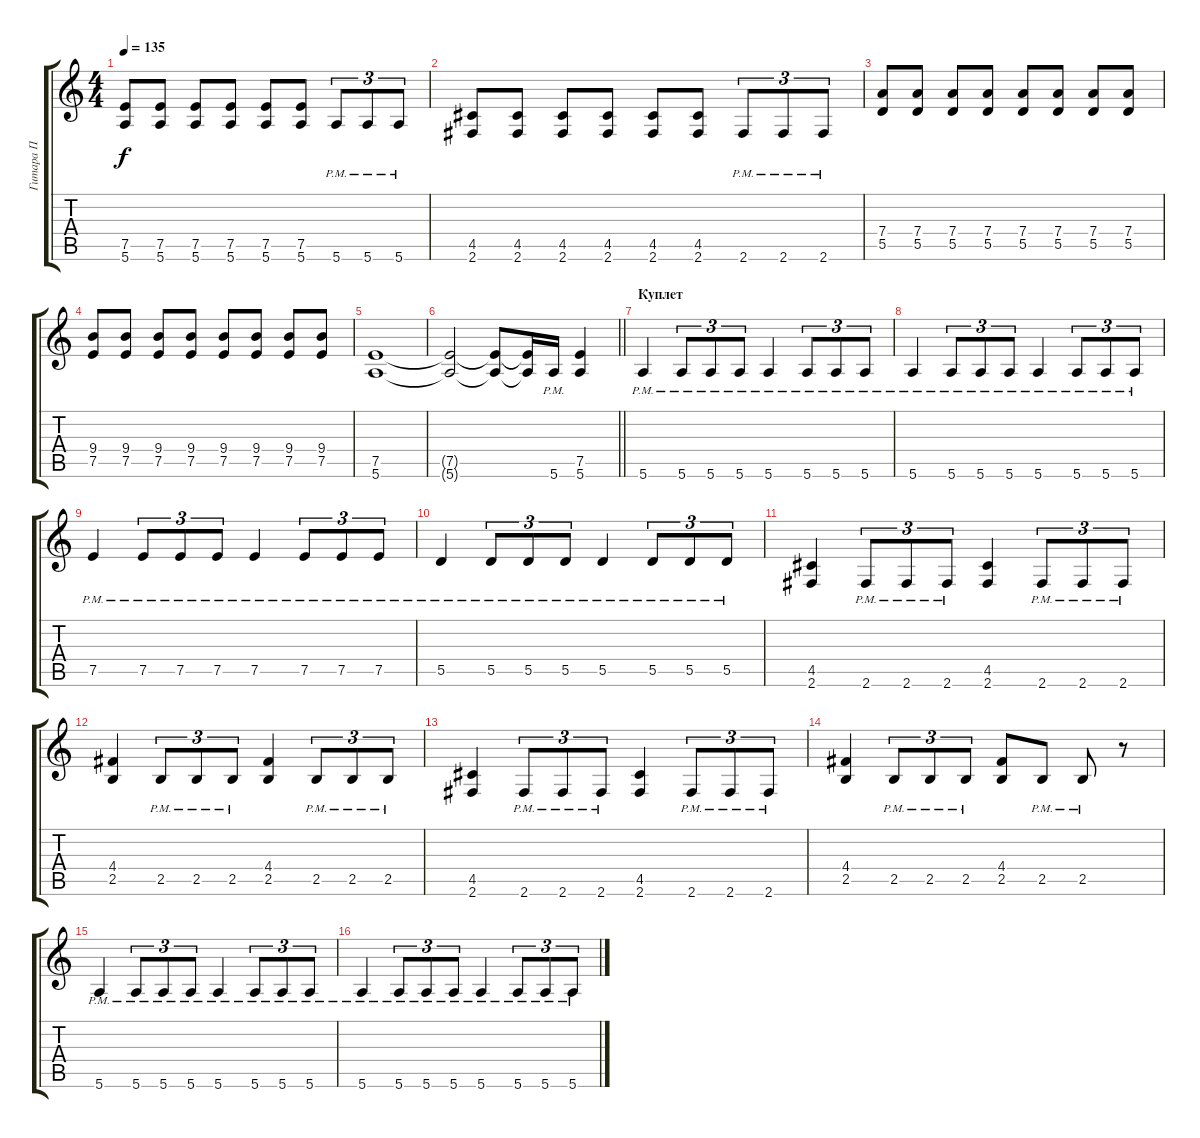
\track ("Гитара П" "Гитара П") {instrument overdrivenguitar}
\staff {score tabs}
\tuning (E4 B3 G3 D3 A2 E2) {hide}
\ts (4 4)
\tempo 135
\clef g2
\ks c
(7.5 5.6).8{dy f} (7.5 5.6).8 (7.5 5.6).8 (7.5 5.6).8 (7.5 5.6).8 (7.5 5.6).8 5.6{pm}.8{tu (3 2)} 5.6{pm}.8{tu (3 2)} 5.6{pm}.8{tu (3 2)} |
(4.5 2.6).8 (4.5 2.6).8 (4.5 2.6).8 (4.5 2.6).8 (4.5 2.6).8 (4.5 2.6).8 2.6{pm}.8{tu (3 2)} 2.6{pm}.8{tu (3 2)} 2.6{pm}.8{tu (3 2)} |
(7.4 5.5).8 (7.4 5.5).8 (7.4 5.5).8 (7.4 5.5).8 (7.4 5.5).8 (7.4 5.5).8 (7.4 5.5).8 (7.4 5.5).8 |
(9.4 7.5).8 (9.4 7.5).8 (9.4 7.5).8 (9.4 7.5).8 (9.4 7.5).8 (9.4 7.5).8 (9.4 7.5).8 (9.4 7.5).8 |
(7.5 5.6).1{volume 0} |
\barLineRight lightlight
(7.5{t} 5.6{t}).2 (7.5{t} 5.6{t}).8 (7.5{t} 5.6{t}).16 5.6{pm}.16{volume 13} (7.5 5.6).4 |
\section ("" "Куплет")
5.6{pm}.4 5.6{pm}.8{tu (3 2)} 5.6{pm}.8{tu (3 2)} 5.6{pm}.8{tu (3 2)} 5.6{pm}.4 5.6{pm}.8{tu (3 2)} 5.6{pm}.8{tu (3 2)} 5.6{pm}.8{tu (3 2)} |
5.6{pm}.4 5.6{pm}.8{tu (3 2)} 5.6{pm}.8{tu (3 2)} 5.6{pm}.8{tu (3 2)} 5.6{pm}.4 5.6{pm}.8{tu (3 2)} 5.6{pm}.8{tu (3 2)} 5.6{pm}.8{tu (3 2)} |
7.5{pm}.4 7.5{pm}.8{tu (3 2)} 7.5{pm}.8{tu (3 2)} 7.5{pm}.8{tu (3 2)} 7.5{pm}.4 7.5{pm}.8{tu (3 2)} 7.5{pm}.8{tu (3 2)} 7.5{pm}.8{tu (3 2)} |
5.5{pm}.4 5.5{pm}.8{tu (3 2)} 5.5{pm}.8{tu (3 2)} 5.5{pm}.8{tu (3 2)} 5.5{pm}.4 5.5{pm}.8{tu (3 2)} 5.5{pm}.8{tu (3 2)} 5.5{pm}.8{tu (3 2)} |
(4.5 2.6).4 2.6{pm}.8{tu (3 2)} 2.6{pm}.8{tu (3 2)} 2.6{pm}.8{tu (3 2)} (4.5 2.6).4 2.6{pm}.8{tu (3 2)} 2.6{pm}.8{tu (3 2)} 2.6{pm}.8{tu (3 2)} |
(4.4 2.5).4 2.5{pm}.8{tu (3 2)} 2.5{pm}.8{tu (3 2)} 2.5{pm}.8{tu (3 2)} (4.4 2.5).4 2.5{pm}.8{tu (3 2)} 2.5{pm}.8{tu (3 2)} 2.5{pm}.8{tu (3 2)} |
(4.5 2.6).4 2.6{pm}.8{tu (3 2)} 2.6{pm}.8{tu (3 2)} 2.6{pm}.8{tu (3 2)} (4.5 2.6).4 2.6{pm}.8{tu (3 2)} 2.6{pm}.8{tu (3 2)} 2.6{pm}.8{tu (3 2)} |
(4.4 2.5).4 2.5{pm}.8{tu (3 2)} 2.5{pm}.8{tu (3 2)} 2.5{pm}.8{tu (3 2)} (4.4 2.5).8 2.5{pm}.8 2.5{pm}.8 r.8 |
5.6{pm}.4 5.6{pm}.8{tu (3 2)} 5.6{pm}.8{tu (3 2)} 5.6{pm}.8{tu (3 2)} 5.6{pm}.4 5.6{pm}.8{tu (3 2)} 5.6{pm}.8{tu (3 2)} 5.6{pm}.8{tu (3 2)} |
5.6{pm}.4 5.6{pm}.8{tu (3 2)} 5.6{pm}.8{tu (3 2)} 5.6{pm}.8{tu (3 2)} 5.6{pm}.4 5.6{pm}.8{tu (3 2)} 5.6{pm}.8{tu (3 2)} 5.6{pm}.8{tu (3 2)}
